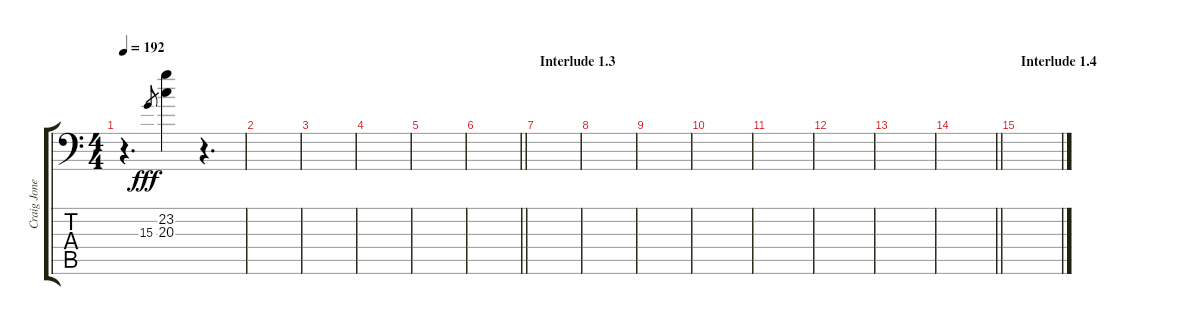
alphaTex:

\track ("Craig Jones" "Craig Jone") {instrument lead2sawtooth}
\staff {score tabs}
\tuning (Db6 Ab3 E3 B2 Gb2 B0) {hide}
\ts (4 4)
\tempo 192
\clef f4
\ks c
r.4{d dy fff} 15.3.8{gr} (23.2 20.3).4{volume 12 instrument acousticgrandpiano} r.4{d} |
|
|
|
|
\barLineRight lightlight
|
\section ("" "Interlude 1.3")
|
|
|
|
|
|
|
\barLineRight lightlight
|
\section ("" "Interlude 1.4")
